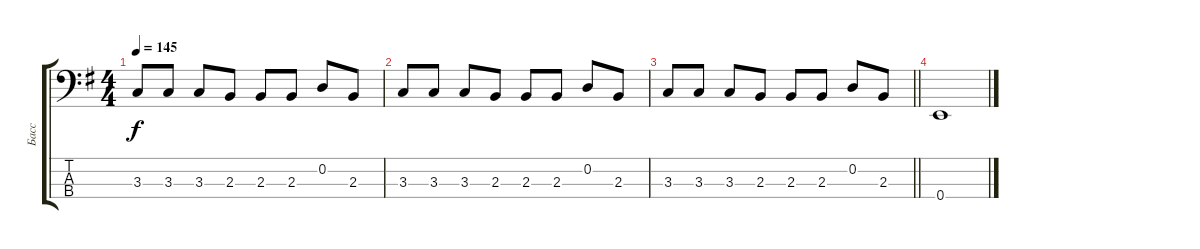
\track ("Басс" "Басс") {instrument electricbassfinger}
\staff {score tabs}
\tuning (G2 D2 A1 E1) {hide}
\ts (4 4)
\tempo 145
\clef f4
\ks eminor
3.3.8{dy f} 3.3.8 3.3.8 2.3.8 2.3.8 2.3.8 0.2.8 2.3.8 |
3.3.8 3.3.8 3.3.8 2.3.8 2.3.8 2.3.8 0.2.8 2.3.8 |
\barLineRight lightlight
3.3.8 3.3.8 3.3.8 2.3.8 2.3.8 2.3.8 0.2.8 2.3.8 |
0.4.1
